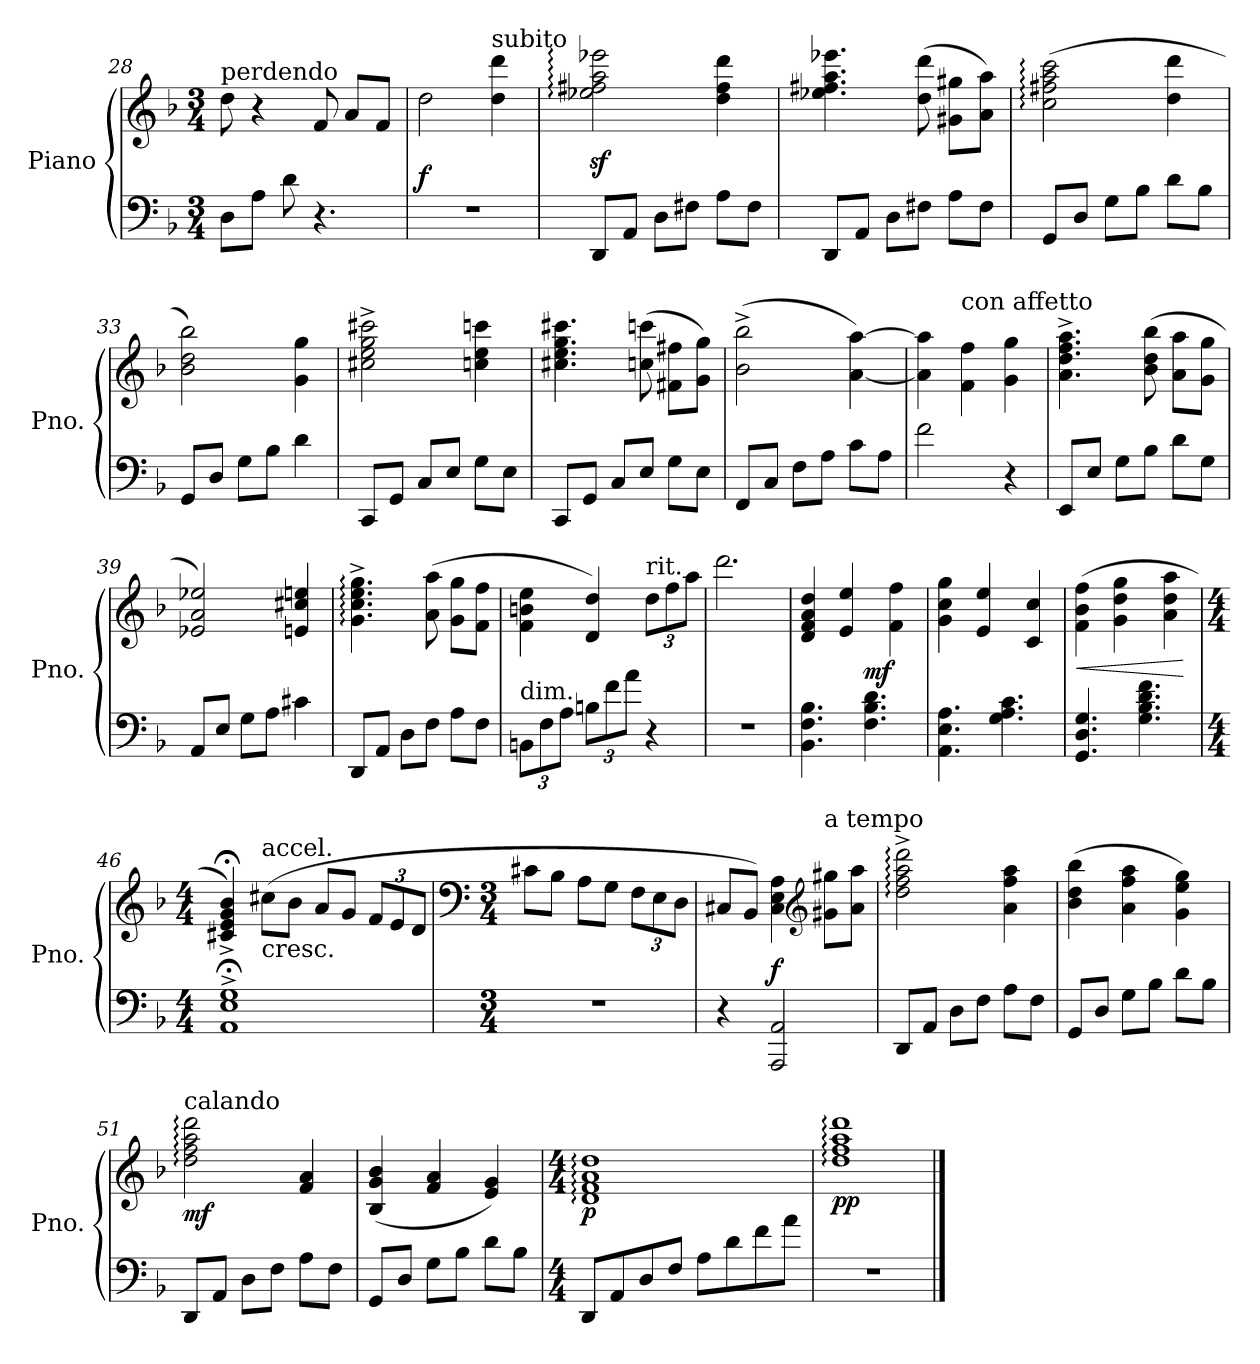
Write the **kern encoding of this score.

**kern	**kern	**dynam
*part1	*part1	*part1
*staff2	*staff1	*staff1/2
*I"Piano	*	*
*I'Pno.	*	*
*clefF4	*clefG2	*
*k[b-]	*k[b-]	*
*M3/4	*M3/4	*
=28	=28	=28
!	!LO:TX:a:t=perdendo	!
(8D\L	8dd\	.
8A\J	4r	.
8d\	.	.
4.r	8f/	.
.	8a/L	.
.	8f/J	.
=29	=29	=29
!	!	!LO:DY:a=2
2.r	2dd\)	f
!	!LO:TX:a:t=subito	!
.	4dd\ 4ddd\	.
=30	=30	=30
8DD/L	2ee-X\z<: 2ff#X\z<: 2aa\z<: 2eee-X\z<:	.
8AA/J	.	.
8D\L	.	.
8F#X\J	.	.
8A\L	4dd\ 4ff#\ 4ddd\	.
8F#\J	.	.
=31	=31	=31
8DD/L	4.ee-X\ 4.ff#X\ 4.aa\ 4.eee-X\	.
8AA/J	.	.
8D\L	.	.
8F#X\J	(8dd\ 8ddd\	.
8A\L	8g#X\ 8gg#X\L	.
8F#\J	8a\ 8aa\J)	.
!!LO:PB:g=z
=32	=32	=32
8GG/L	(2cc\: 2ff#X\: 2aa\: 2ccc\:	.
8D/J	.	.
8G\L	.	.
8B-\J	.	.
8d\L	4dd\ 4ddd\	.
8B-\J	.	.
=33	=33	=33
8GG/L	2b-\ 2dd\ 2bb-\)	.
8D/J	.	.
8G\L	.	.
8B-\J	.	.
4d\	4g\ 4gg\	.
=34	=34	=34
8CC/L	2cc#X\^ 2ee\^ 2gg\^ 2ccc#X\^	.
8GG/J	.	.
8C/L	.	.
8E/J	.	.
8G\L	4ccn\ 4ee\ 4cccn\	.
8E\J	.	.
=35	=35	=35
8CC/L	4.cc#X\ 4.ee\ 4.gg\ 4.ccc#X\	.
8GG/J	.	.
8C/L	.	.
8E/J	(8ccn\ 8cccn\	.
8G\L	8f#X\ 8ff#X\L	.
8E\J	8g\ 8gg\J)	.
=36	=36	=36
8FF/L	(2b-\^ 2bb-\^	.
8C/J	.	.
8F\L	.	.
8A\J	.	.
8c\L	[4a\ [4aa\)	.
8A\J	.	.
=37	=37	=37
2f\	4a\] 4aa\]	.
!	!LO:TX:a:t=con affetto	!
.	4f\ 4ff\	.
4r	4g\ 4gg\	.
!!LO:LB:g=z
=38	=38	=38
8EE/L	4.a\^ 4.dd\^ 4.ff\^ 4.aa\^	.
8E/J	.	.
8G\L	.	.
8B-\J	(8b-\ 8dd\ 8bb-\	.
8d\L	8a\ 8aa\L	.
8G\J	8g\ 8gg\J	.
=39	=39	=39
8AA/L	2e-X/ 2a/ 2ee-X/)	.
8E/J	.	.
8G\L	.	.
8A\J	.	.
4c#X\	4en/ 4cc#X/ 4een/	.
=40	=40	=40
8DD/L	4.g\:^ 4.cc\:^ 4.ee\:^ 4.gg\:^	.
8AA/J	.	.
8D\L	.	.
8F\J	(8a\ 8aa\	.
8A\L	8g\ 8gg\L	.
8F\J	8f\ 8ff\J	.
=41	=41	=41
*Xbrackettup	*	*
!LO:TX:a:t=dim.	!	!
(12BBn\L	4f\ 4bn\ 4ee\	.
12F\	.	.
12A\J	.	.
12Bn\L	4d/ 4dd/)	.
12f\	.	.
12a\J	.	.
*	*Xbrackettup	*
!	!LO:TX:a:t=rit.	!
4r	12dd\L	.
.	12ff\	.
.	12aa\J	.
=42	=42	=42
2.r	2.ddd\)	.
=43	=43	=43
4.BB-\ 4.F\ 4.B-\	4d/ 4f/ 4a/ 4dd/	.
.	4e/ 4ee/	.
!	!	!LO:DY:a=2
4.F\ 4.B-\ 4.d\	.	mf
.	4f\ 4ff\	.
=44	=44	=44
4.AA\ 4.E\ 4.A\	4g\ 4cc\ 4gg\	.
.	4e/ 4ee/	.
4.G\ 4.A\ 4.c\	.	.
.	4c/ 4cc/	.
!!LO:LB:g=z
=45	=45	=45
!	!	!LO:HP:b
4.GG/ 4.D/ 4.G/	(4f\ 4b-\ 4ff\	<
.	4g\ 4dd\ 4gg\	.
4.G\ 4.B-\ 4.d\ 4.f\	.	.
.	4a\ 4dd\ 4aa\	.
.	.	[
=46	=46	=46
*M4/4	*M4/4	*
1AA;<^ 1E;<^ 1G;<^	4c#X/;<^ 4e/;<^ 4g/;<^ 4b-/;<^)	.
!	!LO:TX:a:t=accel.	!
!	!LO:TX:b:t=cresc.	!
.	(8cc#X\L	.
.	8b-\J	.
.	8a/L	.
.	8g/J	.
.	12f/L	.
.	12e/	.
.	12d/J	.
=47	=47	=47
*	*clefF4	*
*M3/4	*M3/4	*
2.r	8c#X\L	.
.	8B-\J	.
.	8A\L	.
.	8G\J	.
.	12F\L	.
.	12E\	.
.	12D\J	.
=48	=48	=48
4r	8C#X/L	.
.	8BB-/J)	.
!	!	!LO:DY:a=2
2AAA/ 2AA/	4C#\ 4E\ 4A\	f
*	*clefG2	*
!	!LO:TX:a:t=a tempo	!
.	8g#X\ 8gg#X\L	.
.	8a\ 8aa\J	.
=49	=49	=49
8DD/L	2dd\:^ 2ff\:^ 2aa\:^ 2ddd\:^	.
8AA/J	.	.
8D\L	.	.
8F\J	.	.
8A\L	4a\ 4ff\ 4aa\	.
8F\J	.	.
!!LO:LB:g=z
=50	=50	=50
8GG/L	(4b-\ 4dd\ 4bb-\	.
8D/J	.	.
8G\L	4a\ 4ff\ 4aa\	.
8B-\J	.	.
8d\L	4g\ 4ee\ 4gg\)	.
8B-\J	.	.
=51	=51	=51
!	!LO:TX:a:t=calando	!
!	!	!LO:DY:b
8DD/L	2dd\: 2ff\: 2aa\: 2ddd\:	mf
8AA/J	.	.
8D\L	.	.
8F\J	.	.
8A\L	4f/ 4a/	.
8F\J	.	.
=52	=52	=52
8GG/L	(4B-/ 4g/ 4b-/	.
8D/J	.	.
8G\L	4f/ 4a/	.
8B-\J	.	.
8d\L	4e/ 4g/)	.
8B-\J	.	.
=53	=53	=53
*M4/4	*M4/4	*
!	!	!LO:DY:b
8DD/L	1d: 1f: 1a: 1dd:	p
8AA/	.	.
8D/	.	.
8F/J	.	.
8A\L	.	.
8d\	.	.
8f\	.	.
8a\J	.	.
=54	=54	=54
!	!	!LO:DY:b
1r	1dd: 1ff: 1aa: 1ddd:	pp
==	==	==
*-	*-	*-
